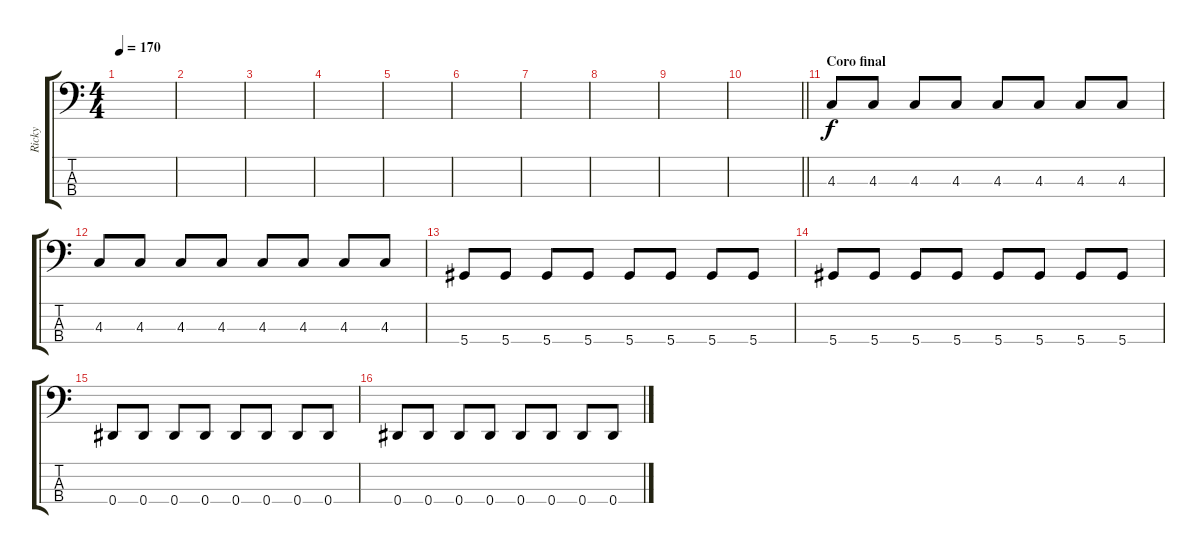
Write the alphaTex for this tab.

\track ("Ricky" "Ricky") {instrument electricbasspick}
\staff {score tabs}
\tuning (Gb2 Db2 Ab1 Eb1) {hide}
\ts (4 4)
\tempo 170
\clef f4
\ks c
|
|
|
|
|
|
|
|
|
\barLineRight lightlight
|
\section ("" "Coro final")
4.3.8 4.3.8 4.3.8 4.3.8 4.3.8 4.3.8 4.3.8 4.3.8 |
4.3.8 4.3.8 4.3.8 4.3.8 4.3.8 4.3.8 4.3.8 4.3.8 |
5.4.8 5.4.8 5.4.8 5.4.8 5.4.8 5.4.8 5.4.8 5.4.8 |
5.4.8 5.4.8 5.4.8 5.4.8 5.4.8 5.4.8 5.4.8 5.4.8 |
0.4.8 0.4.8 0.4.8 0.4.8 0.4.8 0.4.8 0.4.8 0.4.8 |
0.4.8 0.4.8 0.4.8 0.4.8 0.4.8 0.4.8 0.4.8 0.4.8
